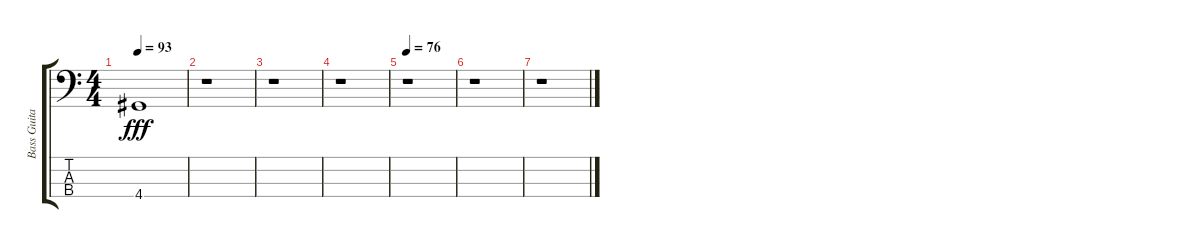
\track ("Bass Guitar" "Bass Guita") {instrument electricbasspick}
\staff {score tabs}
\tuning (G2 D2 A1 E1) {hide}
\ts (4 4)
\tempo 93
\clef f4
\ks c
4.4.1{dy fff} |
r.1 |
r.1 |
r.1 |
\tempo 76
r.1 |
r.1 |
r.1
